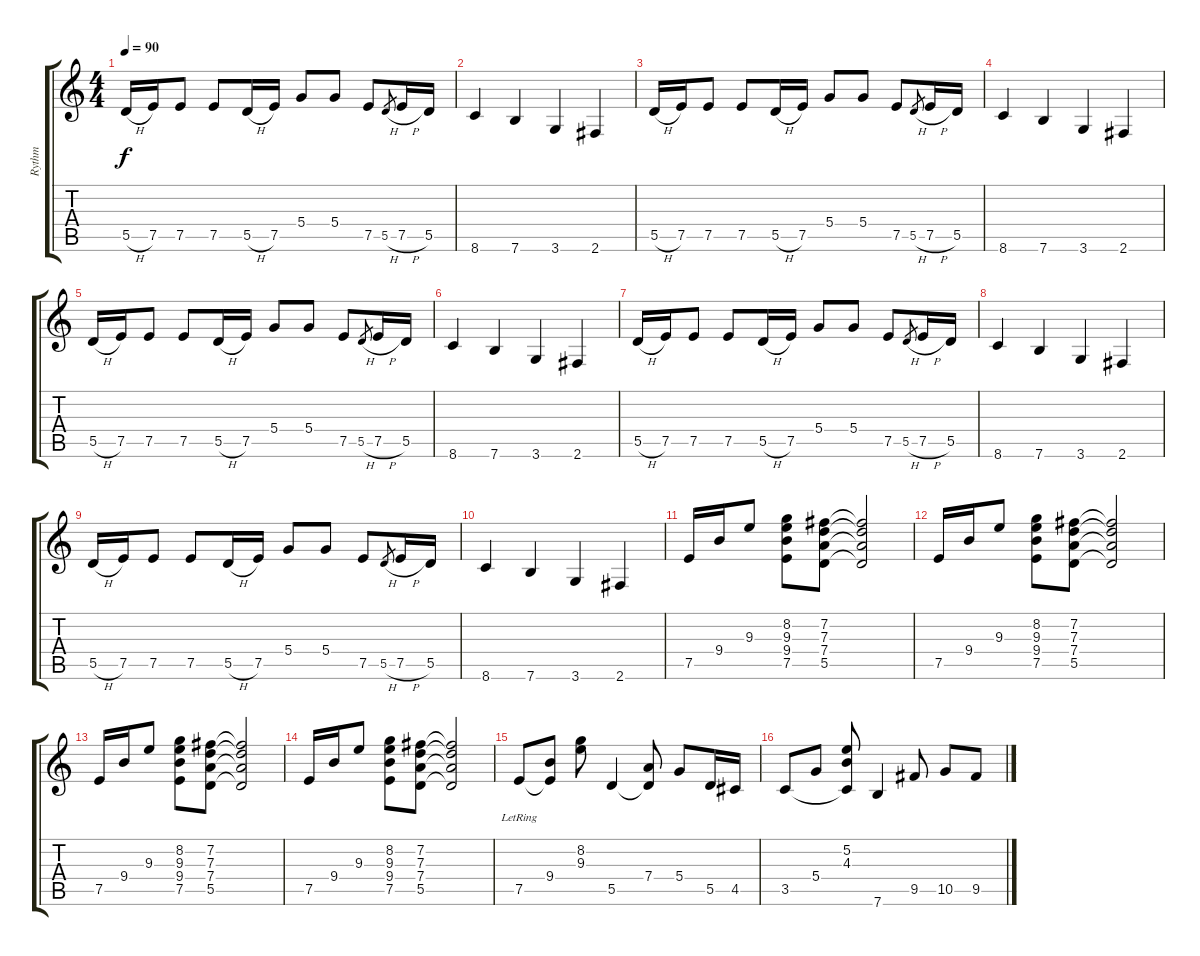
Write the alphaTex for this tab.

\track ("Rythm" "Rythm") {instrument distortionguitar}
\staff {score tabs}
\tuning (E4 B3 G3 D3 A2 E2) {hide}
\ts (4 4)
\tempo 90
\clef g2
\ks c
5.5{h}.16{dy f} 7.5.16 7.5.8 7.5.8 5.5{h}.16 7.5.16 5.4.8 5.4.8 7.5.8 5.5{h}.8{gr} 7.5{h}.16 5.5.16 |
8.6.4 7.6.4 3.6.4 2.6.4 |
5.5{h}.16 7.5.16 7.5.8 7.5.8 5.5{h}.16 7.5.16 5.4.8 5.4.8 7.5.8 5.5{h}.8{gr} 7.5{h}.16 5.5.16 |
8.6.4 7.6.4 3.6.4 2.6.4 |
5.5{h}.16 7.5.16 7.5.8 7.5.8 5.5{h}.16 7.5.16 5.4.8 5.4.8 7.5.8 5.5{h}.8{gr} 7.5{h}.16 5.5.16 |
8.6.4 7.6.4 3.6.4 2.6.4 |
5.5{h}.16 7.5.16 7.5.8 7.5.8 5.5{h}.16 7.5.16 5.4.8 5.4.8 7.5.8 5.5{h}.8{gr} 7.5{h}.16 5.5.16 |
8.6.4 7.6.4 3.6.4 2.6.4 |
5.5{h}.16 7.5.16 7.5.8 7.5.8 5.5{h}.16 7.5.16 5.4.8 5.4.8 7.5.8 5.5{h}.8{gr} 7.5{h}.16 5.5.16 |
8.6.4 7.6.4 3.6.4 2.6.4 |
7.5.16 9.4.16 9.3.8 (8.2 9.3 9.4 7.5).8 (7.2 7.3 7.4 5.5).8 (7.2{t} 7.3{t} 7.4{t} 5.5{t}).2 |
7.5.16 9.4.16 9.3.8 (8.2 9.3 9.4 7.5).8 (7.2 7.3 7.4 5.5).8 (7.2{t} 7.3{t} 7.4{t} 5.5{t}).2 |
7.5.16 9.4.16 9.3.8 (8.2 9.3 9.4 7.5).8 (7.2 7.3 7.4 5.5).8 (7.2{t} 7.3{t} 7.4{t} 5.5{t}).2 |
7.5.16 9.4.16 9.3.8 (8.2 9.3 9.4 7.5).8 (7.2 7.3 7.4 5.5).8 (7.2{t} 7.3{t} 7.4{t} 5.5{t}).2 |
7.5{lr}.8 (9.4 7.5{t}).8 (8.2 9.3).8 5.5.4 (7.4 5.5{t}).8 5.4.8 5.5.16 4.5.16 |
3.5.8 5.4.8 (5.2 4.3 3.5{t}).8 7.6.4 9.5.8 10.5.8 9.5.8
